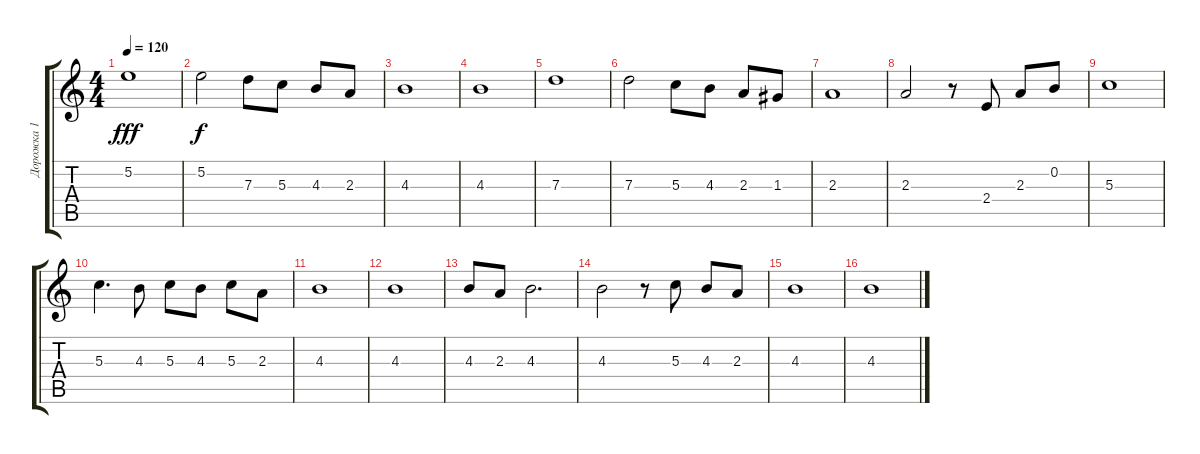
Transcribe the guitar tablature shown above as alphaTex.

\track ("Дорожка 1" "Дорожка 1") {instrument acousticguitarsteel}
\staff {score tabs}
\tuning (E4 B3 G3 D3 A2 E2) {hide}
\ts (4 4)
\tempo 120
\clef g2
\ks c
5.2.1{dy fff} |
5.2.2{dy f} 7.3.8 5.3.8 4.3.8 2.3.8 |
4.3.1 |
4.3.1 |
7.3.1 |
7.3.2 5.3.8 4.3.8 2.3.8 1.3.8 |
2.3.1 |
2.3.2 r.8 2.4.8 2.3.8 0.2.8 |
5.3.1 |
5.3.4{d} 4.3.8 5.3.8 4.3.8 5.3.8 2.3.8 |
4.3.1 |
4.3.1 |
4.3.8 2.3.8 4.3.2{d} |
4.3.2 r.8 5.3.8 4.3.8 2.3.8 |
4.3.1 |
4.3.1
